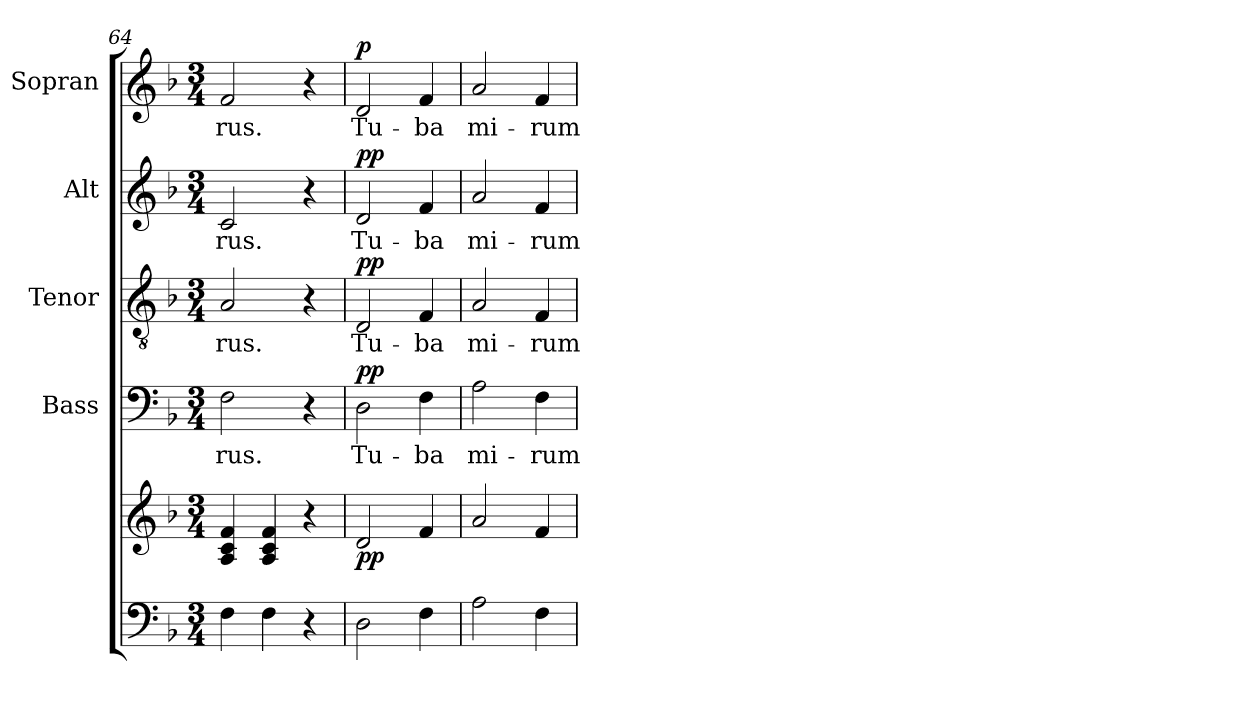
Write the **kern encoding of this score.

**kern	**kern	**dynam	**kern	**text	**dynam	**kern	**text	**dynam	**kern	**text	**dynam	**kern	**text	**dynam
*part5	*part5	*part5	*part4	*part4	*part4	*part3	*part3	*part3	*part2	*part2	*part2	*part1	*part1	*part1
*staff6	*staff5	*staff5/6	*staff4	*staff4	*staff4	*staff3	*staff3	*staff3	*staff2	*staff2	*staff2	*staff1	*staff1	*staff1
*	*	*	*I"Bass	*	*	*I"Tenor	*	*	*I"Alt	*	*	*I"Sopran	*	*
*	*	*	*I'B.	*	*	*I'T.	*	*	*I'A.	*	*	*I'S.	*	*
*clefF4	*clefG2	*	*clefF4	*	*	*clefGv2	*	*	*clefG2	*	*	*clefG2	*	*
*k[b-]	*k[b-]	*	*k[b-]	*	*	*k[b-]	*	*	*k[b-]	*	*	*k[b-]	*	*
*F:	*F:	*	*F:	*	*	*F:	*	*	*F:	*	*	*F:	*	*
*M3/4	*M3/4	*	*M3/4	*	*	*M3/4	*	*	*M3/4	*	*	*M3/4	*	*
=64	=64	=64	=64	=64	=64	=64	=64	=64	=64	=64	=64	=64	=64	=64
!	!	!	!	!LO:LY:b	!	!	!LO:LY:b	!	!	!LO:LY:b	!	!	!LO:LY:b	!
4F\	4A/ 4c/ 4f/	.	2F\	-rus.	.	2A/	-rus.	.	2c/	-rus.	.	2f/	-rus.	.
4F\	4A/ 4c/ 4f/	.	.	.	.	.	.	.	.	.	.	.	.	.
4r	4r	.	4r	.	.	4r	.	.	4r	.	.	4r	.	.
=65	=65	=65	=65	=65	=65	=65	=65	=65	=65	=65	=65	=65	=65	=65
!	!	!LO:DY:b	!	!LO:LY:b	!LO:DY:a	!	!LO:LY:b	!LO:DY:a	!	!LO:LY:b	!LO:DY:a	!	!LO:LY:b	!LO:DY:a
2D\	2d/	pp	2D\	Tu-	pp	2D/	Tu-	pp	2d/	Tu-	pp	2d/	Tu-	p
!	!	!	!	!LO:LY:b	!	!	!LO:LY:b	!	!	!LO:LY:b	!	!	!LO:LY:b	!
4F\	4f/	.	4F\	-ba	.	4F/	-ba	.	4f/	-ba	.	4f/	-ba	.
=66	=66	=66	=66	=66	=66	=66	=66	=66	=66	=66	=66	=66	=66	=66
!	!	!	!	!LO:LY:b	!	!	!LO:LY:b	!	!	!LO:LY:b	!	!	!LO:LY:b	!
2A\	2a/	.	2A\	mi-	.	2A/	mi-	.	2a/	mi-	.	2a/	mi-	.
!	!	!	!	!LO:LY:b	!	!	!LO:LY:b	!	!	!LO:LY:b	!	!	!LO:LY:b	!
4F\	4f/	.	4F\	-rum	.	4F/	-rum	.	4f/	-rum	.	4f/	-rum	.
=	=	=	=	=	=	=	=	=	=	=	=	=	=	=
*-	*-	*-	*-	*-	*-	*-	*-	*-	*-	*-	*-	*-	*-	*-
